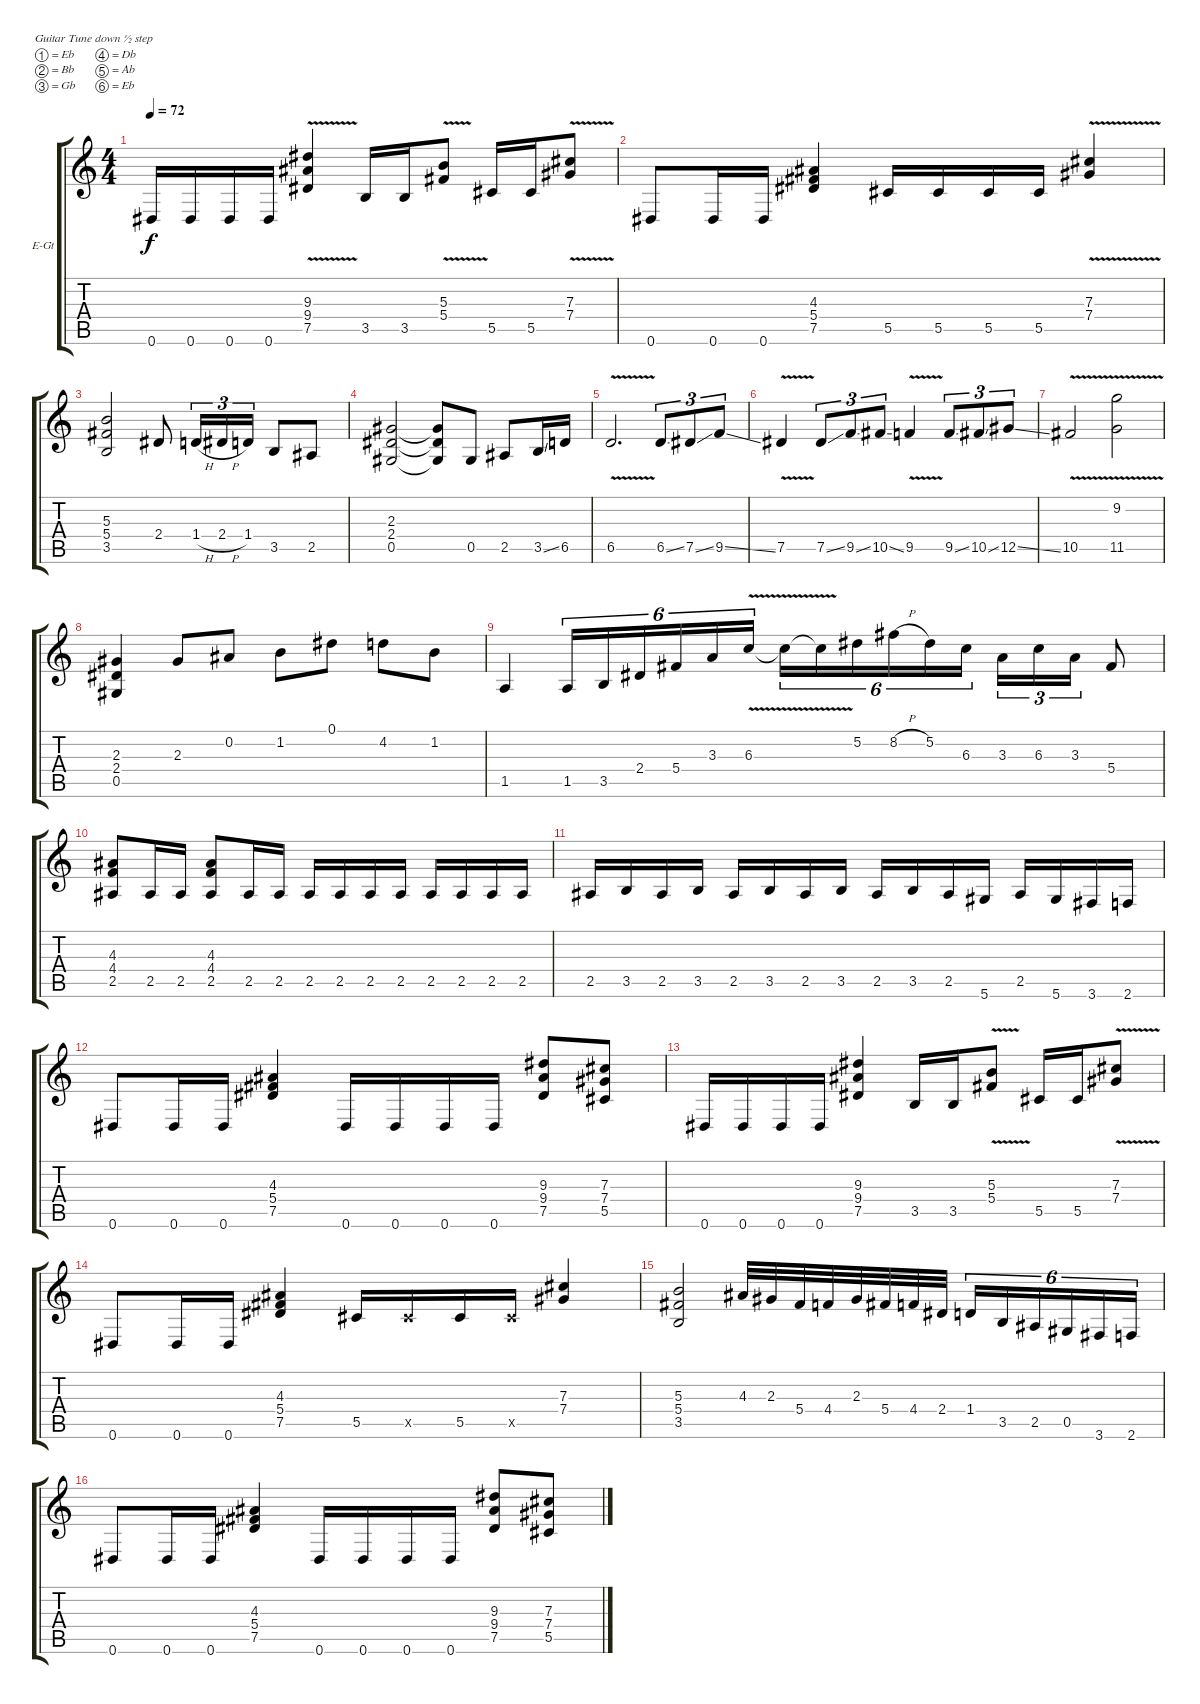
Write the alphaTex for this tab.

\bracketExtendMode groupsimilarinstruments
\firstSystemTrackNameOrientation horizontal
\otherSystemsTrackNameOrientation horizontal
\track ("Rhythm Guitar" "E-Gt") {instrument overdrivenguitar}
\staff {score tabs}
\tuning (Eb4 Bb3 Gb3 Db3 Ab2 Eb2)
\ts (4 4)
\tempo 72
\clef g2
\ks c
0.6.16{dy f} 0.6.16 0.6.16 0.6.16 (9.3{v} 9.4{v} 7.5{v}).4 3.5.16 3.5.16 (5.3{v} 5.4{v}).8 5.5.16 5.5.16 (7.3{v} 7.4{v}).8 |
0.6.8 0.6.16 0.6.16 (4.3 5.4 7.5).4 5.5.16 5.5.16 5.5.16 5.5.16 (7.3{v} 7.4{v}).4 |
(5.3 5.4 3.5).2 2.4.8 1.4{h}.16{tu (3 2)} 2.4{h}.16{tu (3 2)} 1.4.16{tu (3 2)} 3.5.8 2.5.8 |
(2.3 2.4 0.5).2 (2.3{t} 2.4{t} 0.5{t}).8 0.5.8 2.5.8 3.5{ss}.16 6.5.16 |
6.5{v}.2{d} 6.5{ss}.8{tu (3 2)} 7.5{ss}.8{tu (3 2)} 9.5{ss}.8{tu (3 2)} |
7.5{v}.4 7.5{ss}.8{tu (3 2)} 9.5{ss}.8{tu (3 2)} 10.5{ss}.8{tu (3 2)} 9.5{v}.4 9.5{ss}.8{tu (3 2)} 10.5{ss}.8{tu (3 2)} 12.5{ss}.8{tu (3 2)} |
10.5{v}.2 (9.2{v} 11.5{v}).2 |
(2.3 2.4 0.5).4 2.3.8 0.2.8 1.2.8 0.1.8 4.2.8 1.2.8 |
1.5.4 1.5.16{tu (6 4)} 3.5.16{tu (6 4)} 2.4.16{tu (6 4)} 5.4.16{tu (6 4)} 3.3.16{tu (6 4)} 6.3{v}.16{tu (6 4)} 6.3{v t}.16{tu (6 4)} 6.3{v t}.16{tu (6 4)} 5.2.16{tu (6 4)} 8.2{h}.16{tu (6 4)} 5.2.16{tu (6 4)} 6.3.16{tu (6 4)} 3.3.16{tu (3 2)} 6.3.16{tu (3 2)} 3.3.16{tu (3 2)} 5.4.8 |
(4.3 4.4 2.5).8 2.5.16 2.5.16 (4.3 4.4 2.5).8 2.5.16 2.5.16 2.5.16 2.5.16 2.5.16 2.5.16 2.5.16 2.5.16 2.5.16 2.5.16 |
2.5.16 3.5.16 2.5.16 3.5.16 2.5.16 3.5.16 2.5.16 3.5.16 2.5.16 3.5.16 2.5.16 5.6.16 2.5.16 5.6.16 3.6.16 2.6.16 |
0.6.8 0.6.16 0.6.16 (4.3 5.4 7.5).4 0.6.16 0.6.16 0.6.16 0.6.16 (9.3 9.4 7.5).8 (7.3 7.4 5.5).8 |
0.6.16 0.6.16 0.6.16 0.6.16 (9.3 9.4 7.5).4 3.5.16 3.5.16 (5.3{v} 5.4{v}).8 5.5.16 5.5.16 (7.3{v} 7.4{v}).8 |
0.6.8 0.6.16 0.6.16 (4.3 5.4 7.5).4 5.5.16 5.5{x}.16 5.5.16 5.5{x}.16 (7.3 7.4).4 |
(5.3 5.4 3.5).2 4.3.32 2.3.32 5.4.32 4.4.32 2.3.32 5.4.32 4.4.32 2.4.32 1.4.16{tu (6 4)} 3.5.16{tu (6 4)} 2.5.16{tu (6 4)} 0.5.16{tu (6 4)} 3.6.16{tu (6 4)} 2.6.16{tu (6 4)} |
0.6.8 0.6.16 0.6.16 (4.3 5.4 7.5).4 0.6.16 0.6.16 0.6.16 0.6.16 (9.3 9.4 7.5).8 (7.3 7.4 5.5).8
